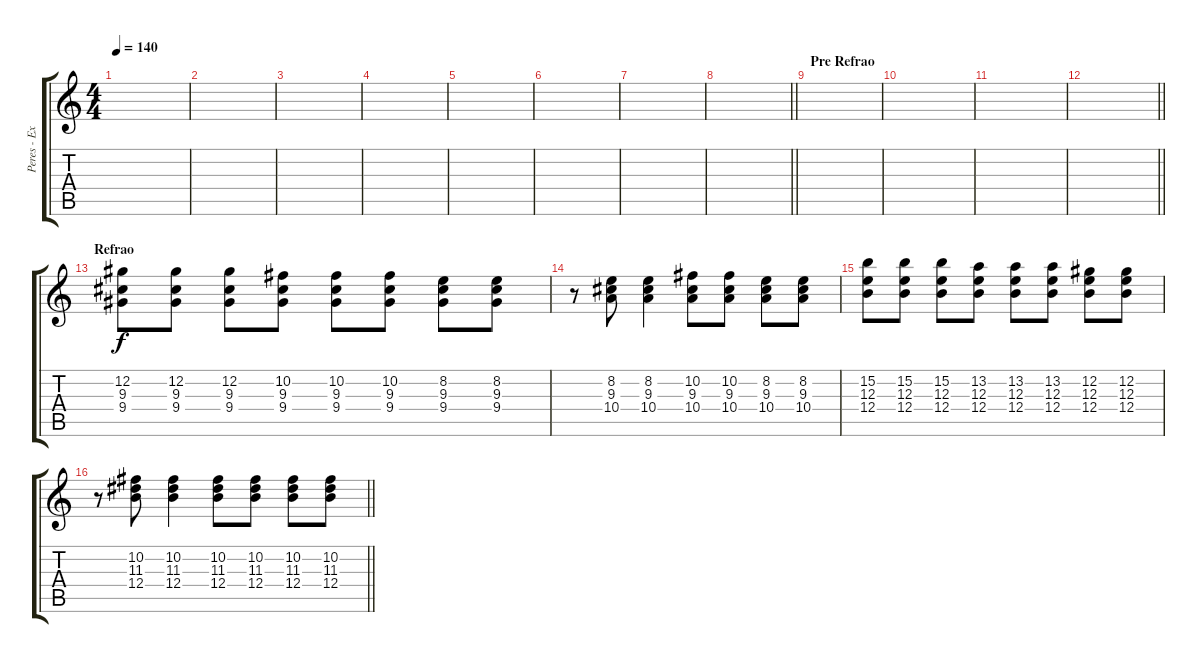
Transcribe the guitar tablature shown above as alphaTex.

\track ("Peres - Extra - Aux" "Peres - Ex") {instrument distortionguitar}
\staff {score tabs}
\tuning (Db4 Ab3 E3 B2 Gb2 B1) {hide}
\ts (4 4)
\tempo 140
\clef g2
\ks c
|
|
|
|
|
|
|
\barLineRight lightlight
|
\section ("" "Pre Refrao")
|
|
|
\barLineRight lightlight
|
\section ("" "Refrao")
(12.2 9.3 9.4).8 (12.2 9.3 9.4).8 (12.2 9.3 9.4).8 (10.2 9.3 9.4).8 (10.2 9.3 9.4).8 (10.2 9.3 9.4).8 (8.2 9.3 9.4).8 (8.2 9.3 9.4).8 |
r.8 (8.2 9.3 10.4).8 (8.2 9.3 10.4).4 (10.2 9.3 10.4).8 (10.2 9.3 10.4).8 (8.2 9.3 10.4).8 (8.2 9.3 10.4).8 |
(15.2 12.3 12.4).8 (15.2 12.3 12.4).8 (15.2 12.3 12.4).8 (13.2 12.3 12.4).8 (13.2 12.3 12.4).8 (13.2 12.3 12.4).8 (12.2 12.3 12.4).8 (12.2 12.3 12.4).8 |
\barLineRight lightlight
r.8 (10.2 11.3 12.4).8 (10.2 11.3 12.4).4 (10.2 11.3 12.4).8 (10.2 11.3 12.4).8 (10.2 11.3 12.4).8 (10.2 11.3 12.4).8
